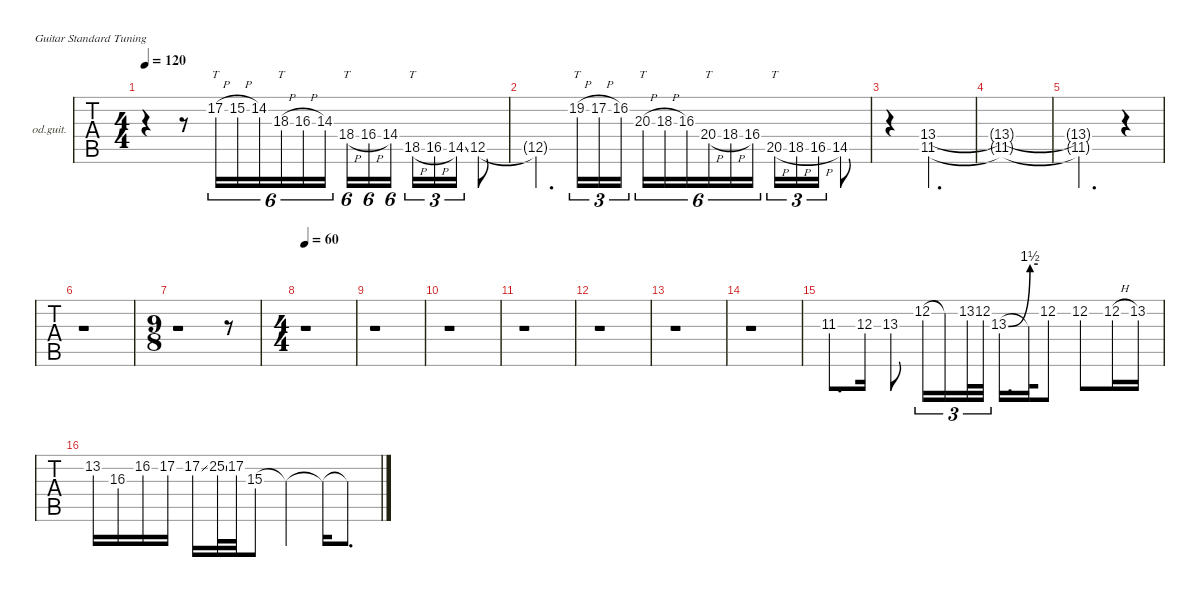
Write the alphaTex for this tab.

\defaultSystemsLayout 4
\hideDynamics
\bracketExtendMode nobrackets
\firstSystemTrackNameOrientation horizontal
\otherSystemsTrackNameOrientation horizontal
\track ("Steve Vai - 2 Guitar" "od.guit.") {instrument overdrivenguitar}
\staff {tabs}
\tuning (E4 B3 G3 D3 A2 E2)
\ts (4 4)
\tempo 120
\clef g2
\ks c
r.4{dy f} r.8 17.2{h}.16{tt tu (6 4)} 15.2{h}.16{tu (6 4)} 14.2.16{tu (6 4)} 18.3{h}.16{tt tu (6 4)} 16.3{h}.16{tu (6 4)} 14.3.16{tu (6 4)} 18.4{h}.16{tt tu (6 4)} 16.4{h}.16{tu (6 4)} 14.4.16{tu (6 4)} 18.5{h}.16{tt tu (3 2)} 16.5{h}.16{tu (3 2)} 14.5{ss}.16{tu (3 2)} 12.5.8 |
12.5{t}.4{d} 19.2{h}.16{tt tu (3 2)} 17.2{h}.16{tu (3 2)} 16.2.16{tu (3 2)} 20.3{h}.16{tt tu (6 4)} 18.3{h}.16{tu (6 4)} 16.3.16{tu (6 4)} 20.4{h}.16{tt tu (6 4)} 18.4{h}.16{tu (6 4)} 16.4.16{tu (6 4)} 20.5{h}.16{tt tu (3 2)} 18.5{h}.16{tu (3 2)} 16.5{h}.16{tu (3 2)} 14.5.8 |
r.4 (13.4 11.5).2{d} |
(13.4{t} 11.5{t}).1 |
(13.4{t} 11.5{t}).2{d} r.4 |
r.1 |
\ts (9 8)
r.1 r.8 |
\ts (4 4)
\tempo 60
r.1 |
r.1 |
r.1 |
r.1 |
r.1 |
r.1 |
r.1 |
11.3.8{d} 12.3.16 13.3.8 12.2.16{tu (3 2)} 12.2{t}.16{tu (3 2)} 13.2.32{tu (3 2)} 12.2.32{tu (3 2)} 13.3{be (bend 0 0 60 6)}.16{d} 13.3{be (hold 0 6 60 6) t}.32 12.2.8 12.2.8 12.2{h}.16 13.2.16 |
13.2.16 16.3.16 16.2.16 17.2.16 17.2{ss}.16 25.2{ss}.32 17.2.32 15.3.8 15.3{t}.4 15.3{t}.16 15.3{t}.8{d}
